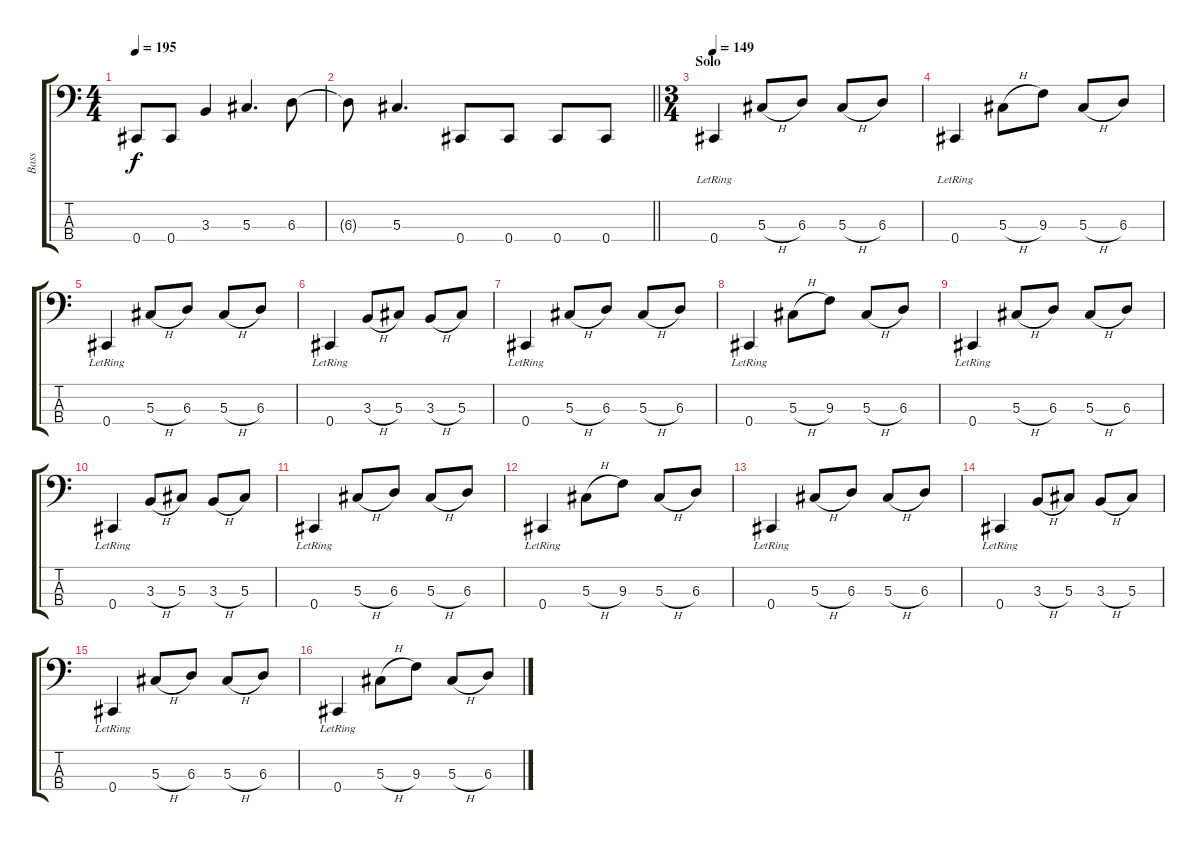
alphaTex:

\track ("Bass" "Bass") {instrument electricbasspick}
\staff {score tabs}
\tuning (Gb2 Db2 Ab1 Db1) {hide}
\ts (4 4)
\tempo 195
\clef f4
\ks c
0.4.8{dy f} 0.4.8 3.3.4 5.3.4{d} 6.3.8 |
\barLineRight lightlight
6.3{t}.8 5.3.4{d} 0.4.8 0.4.8 0.4.8 0.4.8 |
\ts (3 4)
\section ("" "Solo")
\tempo 149
0.4{lr}.4 5.3{h}.8 6.3.8 5.3{h}.8 6.3.8 |
0.4{lr}.4 5.3{h}.8 9.3.8 5.3{h}.8 6.3.8 |
0.4{lr}.4 5.3{h}.8 6.3.8 5.3{h}.8 6.3.8 |
0.4{lr}.4 3.3{h}.8 5.3.8 3.3{h}.8 5.3.8 |
0.4{lr}.4 5.3{h}.8 6.3.8 5.3{h}.8 6.3.8 |
0.4{lr}.4 5.3{h}.8 9.3.8 5.3{h}.8 6.3.8 |
0.4{lr}.4 5.3{h}.8 6.3.8 5.3{h}.8 6.3.8 |
0.4{lr}.4 3.3{h}.8 5.3.8 3.3{h}.8 5.3.8 |
0.4{lr}.4 5.3{h}.8 6.3.8 5.3{h}.8 6.3.8 |
0.4{lr}.4 5.3{h}.8 9.3.8 5.3{h}.8 6.3.8 |
0.4{lr}.4 5.3{h}.8 6.3.8 5.3{h}.8 6.3.8 |
0.4{lr}.4 3.3{h}.8 5.3.8 3.3{h}.8 5.3.8 |
0.4{lr}.4 5.3{h}.8 6.3.8 5.3{h}.8 6.3.8 |
0.4{lr}.4 5.3{h}.8 9.3.8 5.3{h}.8 6.3.8
